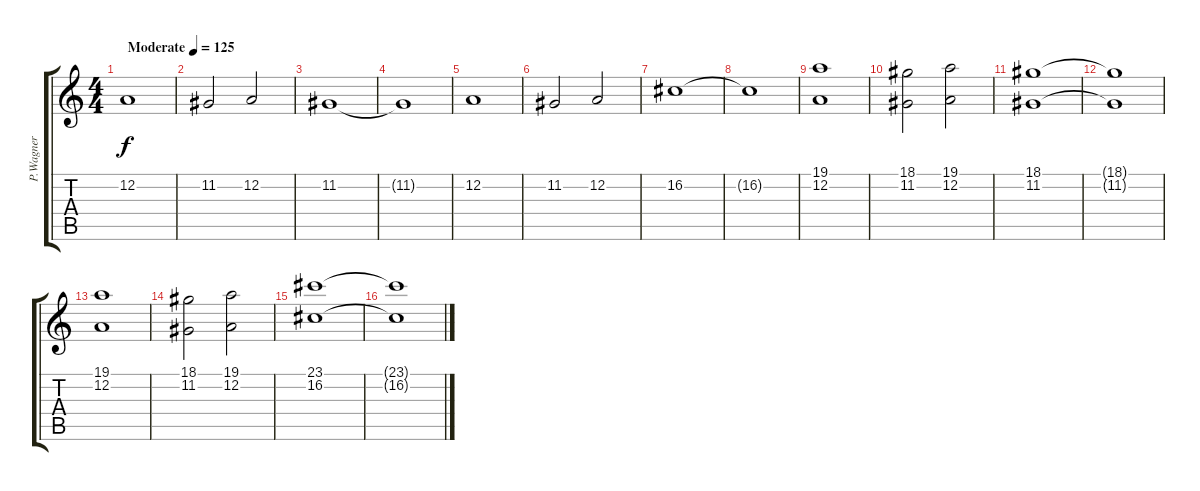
\track ("P.Wagner" "P.Wagner") {instrument violin}
\staff {score tabs}
\tuning (D4 A3 F3 C3 G2 D2) {hide}
\ts (4 4)
\tempo (125 "Moderate")
\clef g2
\ks c
12.2.1{dy f instrument violin} |
11.2.2 12.2.2 |
11.2.1 |
11.2{t}.1 |
12.2.1 |
11.2.2 12.2.2 |
16.2.1 |
16.2{t}.1 |
(19.1 12.2).1 |
(18.1 11.2).2 (19.1 12.2).2 |
(18.1 11.2).1 |
(18.1{t} 11.2{t}).1 |
(19.1 12.2).1 |
(18.1 11.2).2 (19.1 12.2).2 |
(23.1 16.2).1 |
(23.1{t} 16.2{t}).1
